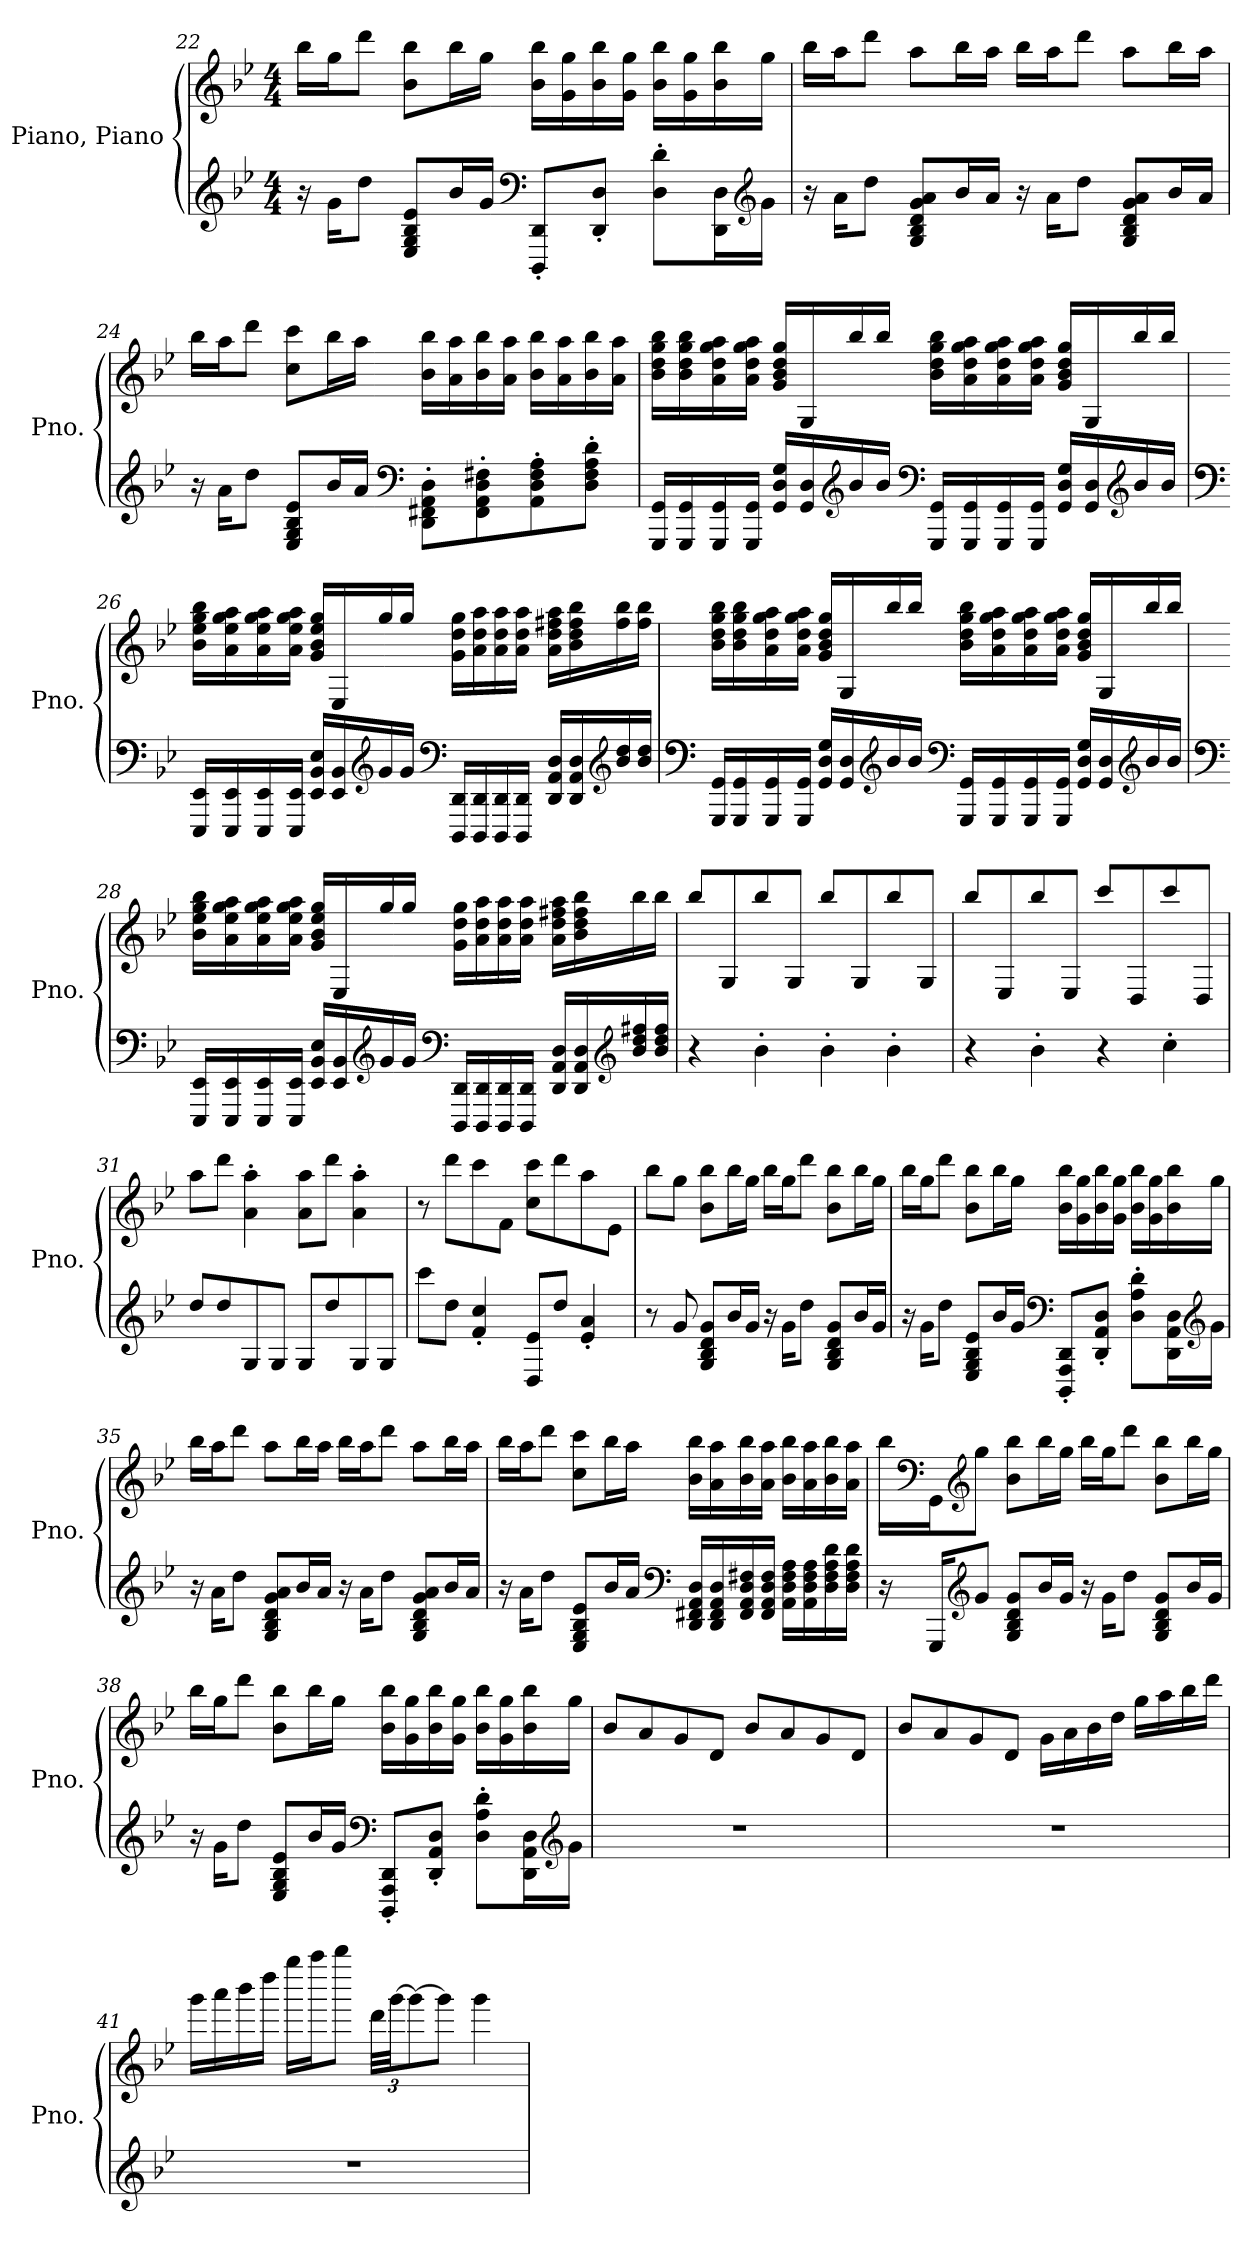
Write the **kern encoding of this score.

**kern	**kern
*part1	*part1
*staff2	*staff1
*I"Piano, Piano	*
*I'Pno.	*
!!LO:LB:g=z
*clefG2	*clefG2
*k[b-e-]	*k[b-e-]
*M4/4	*M4/4
=22	=22
16r	16bb-\LL
16g\KL	16gg\J
8dd\J	8ddd\J
8E-/ 8G/ 8B-/ 8e-/L	8b-\ 8bb-\L
16b-/L	16bb-\L
16g/JJ	16gg\JJ
*clefF4	*
8DDD/' 8DD/'L	16b-\ 16bb-\LL
.	16g\ 16gg\
8DD/' 8D/'J	16b-\ 16bb-\
.	16g\ 16gg\JJ
8D\' 8d\'L	16b-\ 16bb-\LL
.	16g\ 16gg\
16DD\ 16D\L	16b-\ 16bb-\
*clefG2	*
16g\JJ	16gg\JJ
=23	=23
16r	16bb-\LL
16a\KL	16aa\J
8dd\J	8ddd\J
8G/ 8B-/ 8d/ 8g/ 8a/L	8aa\L
16b-/L	16bb-\L
16a/JJ	16aa\JJ
16r	16bb-\LL
16a\KL	16aa\J
8dd\J	8ddd\J
8G/ 8B-/ 8d/ 8g/ 8a/L	8aa\L
16b-/L	16bb-\L
16a/JJ	16aa\JJ
!!LO:LB:g=z
=24	=24
16r	16bb-\LL
16a\KL	16aa\J
8dd\J	8ddd\J
8E-/ 8G/ 8B-/ 8e-/L	8cc\ 8ccc\L
16b-/L	16bb-\L
16a/JJ	16aa\JJ
*clefF4	*
8DD\' 8FF#X\' 8AA\' 8D\'L	16b-\ 16bb-\LL
.	16a\ 16aa\
8FF#\' 8AA\' 8D\' 8F#X\'	16b-\ 16bb-\
.	16a\ 16aa\JJ
8AA\' 8D\' 8F#\' 8A\'	16b-\ 16bb-\LL
.	16a\ 16aa\
8D\' 8F#\' 8A\' 8d\'J	16b-\ 16bb-\
.	16a\ 16aa\JJ
!!LO:LB:g=z
=25	=25
16GGG/ 16GG/LL	16b-\ 16dd\ 16gg\ 16bb-\LL
16GGG/ 16GG/	16b-\ 16dd\ 16gg\ 16bb-\
16GGG/ 16GG/	16a\ 16dd\ 16gg\ 16aa\
16GGG/ 16GG/JJ	16a\ 16dd\ 16gg\ 16aa\JJ
16GG/ 16D/ 16G/LL	16g/ 16b-/ 16dd/ 16gg/LL
16GG/ 16D/	16G/
*clefG2	*
16b-/	16bb-/
16b-/JJ	16bb-/JJ
*clefF4	*
16GGG/ 16GG/LL	16b-\ 16dd\ 16gg\ 16bb-\LL
16GGG/ 16GG/	16a\ 16dd\ 16gg\ 16aa\
16GGG/ 16GG/	16a\ 16dd\ 16gg\ 16aa\
16GGG/ 16GG/JJ	16a\ 16dd\ 16gg\ 16aa\JJ
16GG/ 16D/ 16G/LL	16g/ 16b-/ 16dd/ 16gg/LL
16GG/ 16D/	16G/
*clefG2	*
16b-/	16bb-/
16b-/JJ	16bb-/JJ
!!LO:LB:g=z
=26	=26
*clefF4	*
16EEE-/ 16EE-/LL	16b-\ 16ee-\ 16gg\ 16bb-\LL
16EEE-/ 16EE-/	16a\ 16ee-\ 16gg\ 16aa\
16EEE-/ 16EE-/	16a\ 16ee-\ 16gg\ 16aa\
16EEE-/ 16EE-/JJ	16a\ 16ee-\ 16gg\ 16aa\JJ
16EE-/ 16BB-/ 16E-/LL	16g/ 16b-/ 16ee-/ 16gg/LL
16EE-/ 16BB-/	16E-/
*clefG2	*
16g/	16gg/
16g/JJ	16gg/JJ
*clefF4	*
16DDD/ 16DD/LL	16g\ 16dd\ 16gg\LL
16DDD/ 16DD/	16a\ 16dd\ 16aa\
16DDD/ 16DD/	16a\ 16dd\ 16aa\
16DDD/ 16DD/JJ	16a\ 16dd\ 16aa\JJ
16DD/ 16AA/ 16D/LL	16a\ 16dd\ 16ff#X\ 16aa\LL
16DD/ 16AA/ 16D/	16b-\ 16dd\ 16ff#\ 16bb-\
*clefG2	*
16b-/ 16dd/	16ff#\ 16bb-\
16b-/ 16dd/JJ	16ff#\ 16bb-\JJ
!!LO:LB:g=z
=27	=27
*clefF4	*
16GGG/ 16GG/LL	16b-\ 16dd\ 16gg\ 16bb-\LL
16GGG/ 16GG/	16b-\ 16dd\ 16gg\ 16bb-\
16GGG/ 16GG/	16a\ 16dd\ 16gg\ 16aa\
16GGG/ 16GG/JJ	16a\ 16dd\ 16gg\ 16aa\JJ
16GG/ 16D/ 16G/LL	16g/ 16b-/ 16dd/ 16gg/LL
16GG/ 16D/	16G/
*clefG2	*
16b-/	16bb-/
16b-/JJ	16bb-/JJ
*clefF4	*
16GGG/ 16GG/LL	16b-\ 16dd\ 16gg\ 16bb-\LL
16GGG/ 16GG/	16a\ 16dd\ 16gg\ 16aa\
16GGG/ 16GG/	16a\ 16dd\ 16gg\ 16aa\
16GGG/ 16GG/JJ	16a\ 16dd\ 16gg\ 16aa\JJ
16GG/ 16D/ 16G/LL	16g/ 16b-/ 16dd/ 16gg/LL
16GG/ 16D/	16G/
*clefG2	*
16b-/	16bb-/
16b-/JJ	16bb-/JJ
!!LO:PB:g=z
=28	=28
*clefF4	*
16EEE-/ 16EE-/LL	16b-\ 16ee-\ 16gg\ 16bb-\LL
16EEE-/ 16EE-/	16a\ 16ee-\ 16gg\ 16aa\
16EEE-/ 16EE-/	16a\ 16ee-\ 16gg\ 16aa\
16EEE-/ 16EE-/JJ	16a\ 16ee-\ 16gg\ 16aa\JJ
16EE-/ 16BB-/ 16E-/LL	16g/ 16b-/ 16ee-/ 16gg/LL
16EE-/ 16BB-/	16E-/
*clefG2	*
16g/	16gg/
16g/JJ	16gg/JJ
*clefF4	*
16DDD/ 16DD/LL	16g\ 16dd\ 16gg\LL
16DDD/ 16DD/	16a\ 16dd\ 16aa\
16DDD/ 16DD/	16a\ 16dd\ 16aa\
16DDD/ 16DD/JJ	16a\ 16dd\ 16aa\JJ
16DD/ 16AA/ 16D/LL	16a\ 16dd\ 16ff#X\ 16aa\LL
16DD/ 16AA/ 16D/	16b-\ 16dd\ 16ff#\ 16bb-\
*clefG2	*
16b-/ 16dd/ 16ff#X/	16bb-\
16b-/ 16dd/ 16ff#/JJ	16bb-\JJ
=29	=29
4r	8bb-/L
.	8G/
4b-'\	8bb-/
.	8G/J
4b-'\	8bb-/L
.	8G/
4b-'\	8bb-/
.	8G/J
!!LO:LB:g=z
=30	=30
4r	8bb-/L
.	8E-/
4b-'\	8bb-/
.	8E-/J
4r	8ccc/L
.	8D/
4cc'\	8ccc/
.	8D/J
=31	=31
8dd/L	8aa\L
8dd/	8ddd\J
8G/	4a\' 4aa\'
8G/J	.
8G/L	8a\ 8aa\L
8dd/	8ddd\J
8G/	4a\' 4aa\'
8G/J	.
=32	=32
8ccc\L	8r
8dd\J	8ddd\L
4f/' 4cc/'	8ccc\
.	8f\J
8D/ 8e-/L	8cc\ 8ccc\L
8dd/J	8ddd\
4e-/' 4a/'	8aa\
.	8e-\J
=33	=33
8r	8bb-\L
8g/	8gg\J
8G/ 8B-/ 8d/ 8g/L	8b-\ 8bb-\L
16b-/L	16bb-\L
16g/JJ	16gg\JJ
16r	16bb-\LL
16g\KL	16gg\J
8dd\J	8ddd\J
8G/ 8B-/ 8d/ 8g/L	8b-\ 8bb-\L
16b-/L	16bb-\L
16g/JJ	16gg\JJ
!!LO:LB:g=z
=34	=34
16r	16bb-\LL
16g\KL	16gg\J
8dd\J	8ddd\J
8E-/ 8G/ 8B-/ 8e-/L	8b-\ 8bb-\L
16b-/L	16bb-\L
16g/JJ	16gg\JJ
*clefF4	*
8DDD/' 8AAA/' 8DD/'L	16b-\ 16bb-\LL
.	16g\ 16gg\
8DD/' 8AA/' 8D/'J	16b-\ 16bb-\
.	16g\ 16gg\JJ
8D\' 8A\' 8d\'L	16b-\ 16bb-\LL
.	16g\ 16gg\
16DD\ 16AA\ 16D\L	16b-\ 16bb-\
*clefG2	*
16g\JJ	16gg\JJ
=35	=35
16r	16bb-\LL
16a\KL	16aa\J
8dd\J	8ddd\J
8G/ 8B-/ 8d/ 8g/ 8a/L	8aa\L
16b-/L	16bb-\L
16a/JJ	16aa\JJ
16r	16bb-\LL
16a\KL	16aa\J
8dd\J	8ddd\J
8G/ 8B-/ 8d/ 8g/ 8a/L	8aa\L
16b-/L	16bb-\L
16a/JJ	16aa\JJ
!!LO:LB:g=z
=36	=36
16r	16bb-\LL
16a\KL	16aa\J
8dd\J	8ddd\J
8E-/ 8G/ 8B-/ 8e-/L	8cc\ 8ccc\L
16b-/L	16bb-\L
16a/JJ	16aa\JJ
*clefF4	*
16DD/ 16FF#X/ 16AA/ 16D/LL	16b-\ 16bb-\LL
16DD/ 16FF#/ 16AA/ 16D/	16a\ 16aa\
16FF#/ 16AA/ 16D/ 16F#X/	16b-\ 16bb-\
16FF#/ 16AA/ 16D/ 16F#/JJ	16a\ 16aa\JJ
16AA\ 16D\ 16F#\ 16A\LL	16b-\ 16bb-\LL
16AA\ 16D\ 16F#\ 16A\	16a\ 16aa\
16D\ 16F#\ 16A\ 16d\	16b-\ 16bb-\
16D\ 16F#\ 16A\ 16d\JJ	16a\ 16aa\JJ
=37	=37
16r	16bb-\LL
*	*clefF4
16GGG/KL	16GG\J
*clefG2	*clefG2
8g/J	8gg\J
8G/ 8B-/ 8d/ 8g/L	8b-\ 8bb-\L
16b-/L	16bb-\L
16g/JJ	16gg\JJ
16r	16bb-\LL
16g\KL	16gg\J
8dd\J	8ddd\J
8G/ 8B-/ 8d/ 8g/L	8b-\ 8bb-\L
16b-/L	16bb-\L
16g/JJ	16gg\JJ
!!LO:LB:g=z
=38	=38
16r	16bb-\LL
16g\KL	16gg\J
8dd\J	8ddd\J
8E-/ 8G/ 8B-/ 8e-/L	8b-\ 8bb-\L
16b-/L	16bb-\L
16g/JJ	16gg\JJ
*clefF4	*
8DDD/' 8AAA/' 8DD/'L	16b-\ 16bb-\LL
.	16g\ 16gg\
8DD/' 8AA/' 8D/'J	16b-\ 16bb-\
.	16g\ 16gg\JJ
8D\' 8A\' 8d\'L	16b-\ 16bb-\LL
.	16g\ 16gg\
16DD\ 16AA\ 16D\L	16b-\ 16bb-\
*clefG2	*
16g\JJ	16gg\JJ
=39	=39
1r	8b-/L
.	8a/
.	8g/
.	8d/J
.	8b-/L
.	8a/
.	8g/
.	8d/J
=40	=40
1r	8b-/L
.	8a/
.	8g/
.	8d/J
.	16g\LL
.	16a\
.	16b-\
.	16dd\JJ
.	16gg\LL
.	16aa\
.	16bb-\
.	16ddd\JJ
!!LO:LB:g=z
=41	=41
1r	16ggg\LL
.	16aaa\
.	16bbb-\
.	16dddd\JJ
.	16gggg\LL
.	16aaaa\J
.	8bbbb-\J
*	*Xbrackettup
.	48ddd\LLL
.	[48ggg\JJ
.	12ggg\_
.	8ggg\J]
.	4ggg\
=	=
*-	*-
